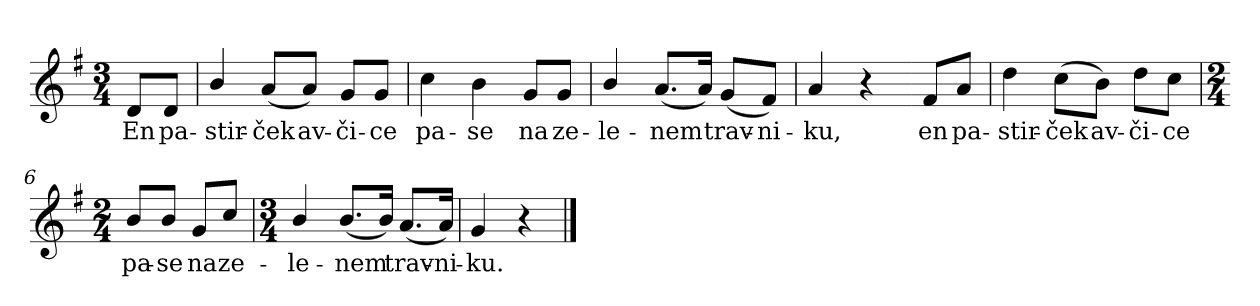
**kern	**text
*part1	*part1
*staff1	*staff1
*clefG2	*
*k[f#]	*
*G:	*
*M3/4	*
*MM69	*
=	=
8d/L	En
8d/J	pa-
=1	=1
4b/	-stir-
(<8a/L	-ček
8a/J)	av-
8g/L	-či-
8g/J	-ce
=2	=2
4cc\	pa-
4b\	-se
8g/L	na
8g/J	ze-
=3	=3
4b/	-le-
(<8.a/L	-nem
16a/Jk)	.
(<8g/L	trav-
8f#/J)	-ni-
=4	=4
4a/	-ku,
4r	.
=4X1-	=4X1-
8f#/L	en
8a/J	pa-
!!LO:LB:g=z
=5	=5
4dd\	-stir-
(>8cc\L	-ček
8b\J)	av-
8dd\L	-či-
8cc\J	-ce
=6	=6
*M2/4	*
8b/L	pa-
8b/J	-se
8g/L	na
8cc/J	ze-
=7	=7
*M3/4	*
4b/	-le-
(<8.b/L	-nem
16b/Jk)	.
(<8.a/L	trav-
16a/Jk)	-ni-
=8	=8
4g/	-ku.
4r	.
==	==
*-	*-
